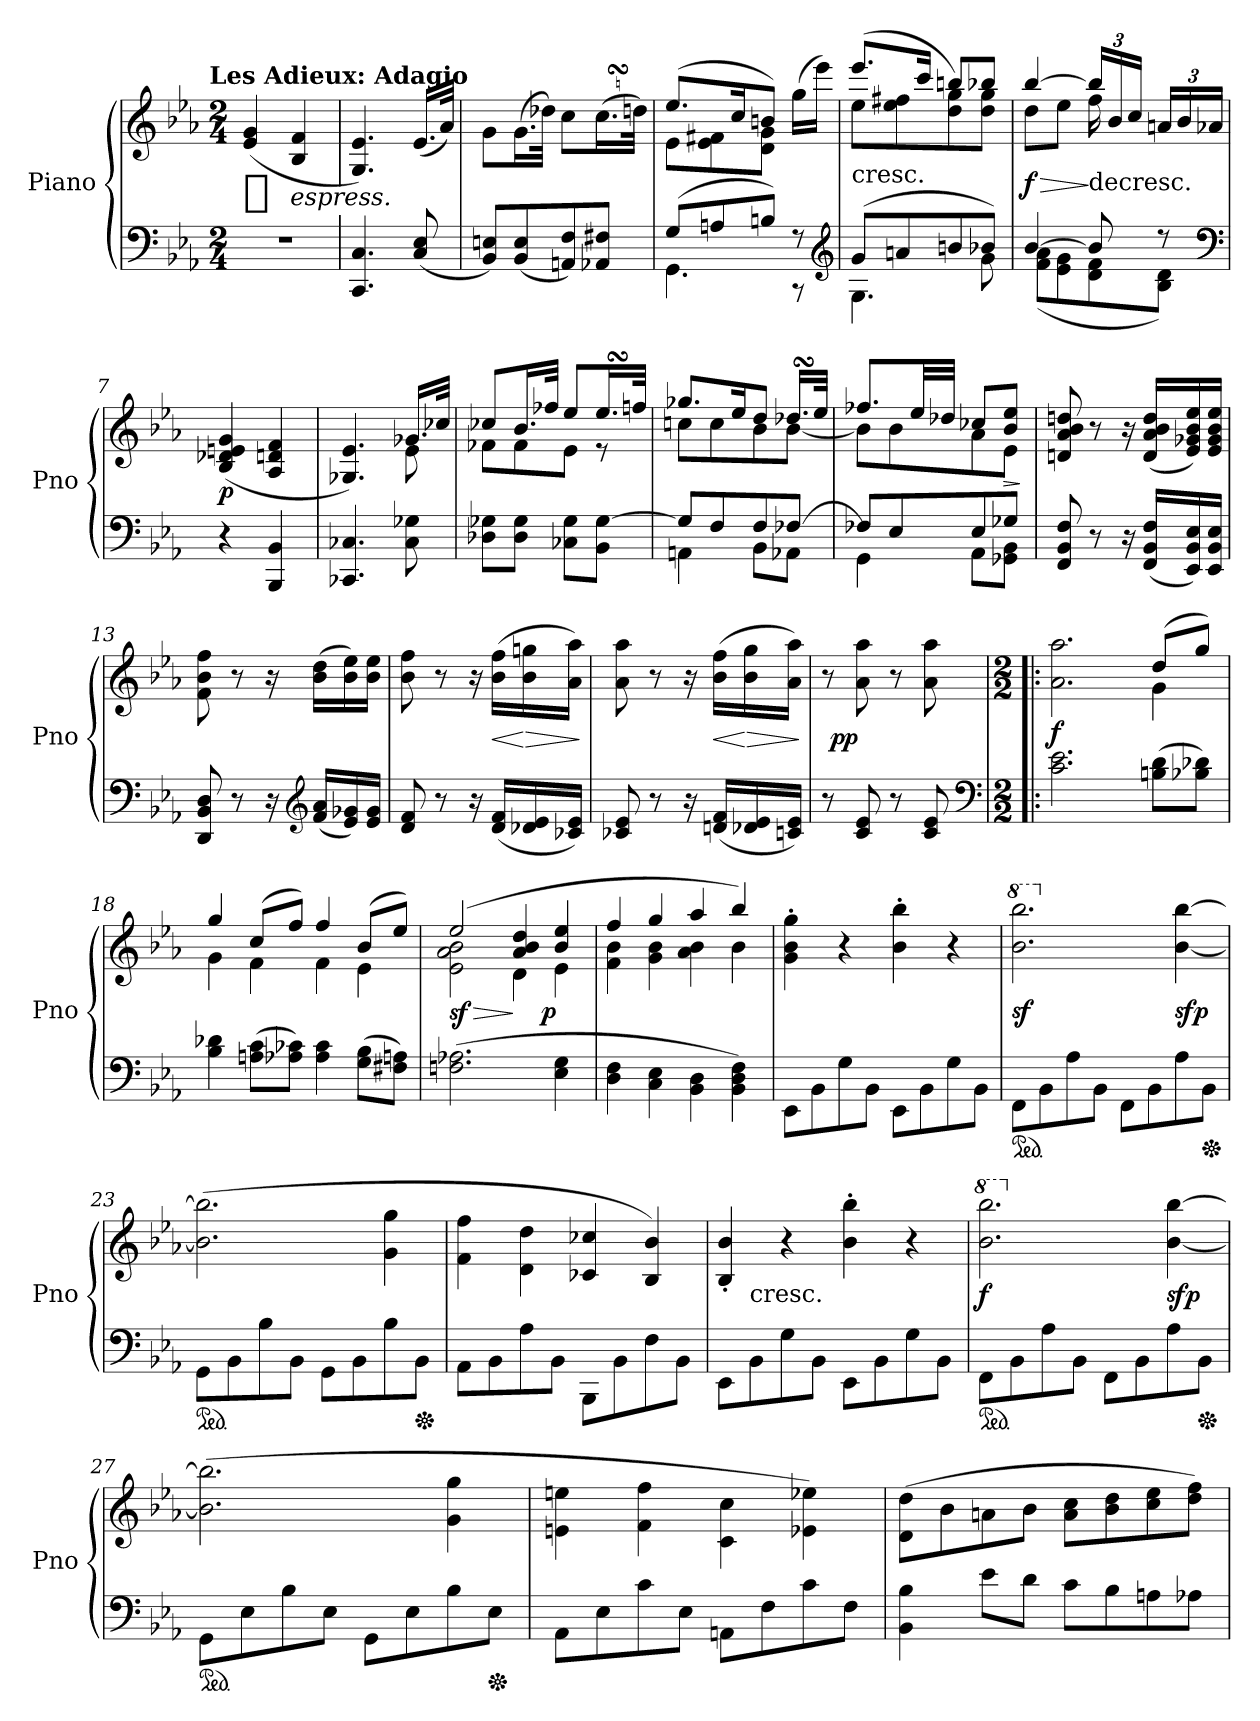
**kern	**kern	**dynam
*part1	*part1	*part1
*staff2	*staff1	*staff1/2
*I"Piano	*	*
*I'Pno	*	*
*clefF4	*clefG2	*
*k[b-e-a-]	*k[b-e-a-]	*
*E-:	*E-:	*
!!LO:TX:omd:t=Les Adieux&colon; Adagio
*M2/4	*M2/4	*
*MM60	*MM60	*
=1	=1	=1
!	!	!LO:DY:t=%s espress.
2r	(4e- 4g	p
.	4B- 4f	.
=2	=2	=2
4.CC 4.C	4.G 4.e-)	.
(8C/ 8E-/	(16.e-LL	.
.	32a-JJk)	.
=3	=3	=3
8BB- 8EnL)	8g\L	.
(8BB- 8E	(16.g\L	.
.	32dd-X\JJk)	.
8AAn 8F)	8ccL	.
8AA-X 8F#XJ	(16.ccSssL	.
.	32ddnJJk)	.
=4	=4	=4
*^	*^	*
(<8GL	4.GG	(8.ee-L	8e-L	.
8An	.	.	8e- 8f#X	.
.	.	16ccK	.	.
8BnJ)	.	8bnJ)	8d 8gJ	.
8r	8r	(16gg\LL	8ryy	.
.	.	16eee-\JJ)	.	.
*clefG2	*	*	*	*
=5	=5	=5	=5	=5
!	!	!LO:TX:c:t=cresc.	!	!
(8gL	4.G	(8.eee-L	8ee-L	.
8an	.	.	8ee- 8ff#X	.
.	.	16cccJk	.	.
8bn	.	8bbnL	8dd 8gg)	.
8b-XJ)	8g	8bb-XJ	8dd 8ggJ	.
=6	=6	=6	=6	=6
[4b-	(8f 8a-L	[4bb-	8ddL	> f
.	8e- 8g	.	8ee-J	.
*	*	*	*Xtuplet	*
!	!	!LO:TX:c:t=decresc.	!	!
8b-]	8d 8f	24bb-LL]	24ff	]
.	.	24b-	24ryy	.
.	.	24ccJJ	24ryy	.
*	*	*tuplet	*	*
8r	8B- 8dJ)	24anLL	8ryy	.
.	.	24b-	.	.
.	.	24a-XJJ	.	.
*v	*v	*	*	*
*	*v	*v	*
*clefF4	*	*
=7	=7	=7
4r	(4B- 4d-X 4en 4g	p
4BBB- 4BB-	4A- 4dn 4f	.
=8	=8	=8
*	*^	*
4.CC-X 4.C-X	4.ryy	4.G-X 4.e-)	.
8C- 8G-X	16.g-XLL	8e-	.
.	32cc-XJJk	.	.
=9	=9	=9	=9
8D-X 8G-XL	8cc-XL	8f-XL	.
8D- 8G-J	16.b-L	8f-	.
.	32ff-XJJk	.	.
8C-X 8G-L	8ee-L	8e-J	.
8BB- [8G-J	16.ee-SssL	8re	.
.	32ffnJJk	.	.
=10	=10	=10	=10
*^	*	*	*
8G-L]	4AAn	8.gg-XL	8ccnL	.
8F	.	.	8cc	.
.	.	16ee-K	.	.
8F	8BB-L	8ddJ	8b-	.
[8F-XJ	8AA-XJ	16.dd-XSSsLL	[8b-J	.
.	.	32ee-JJk	.	.
=11	=11	=11	=11	=11
8F-XL]	4GG	8.ff-XL	8b-L]	.
8E-	.	.	8b-	.
.	.	32ee-LL	.	.
.	.	32dd-XJJJ	.	.
8E-	8AA-L	8cc-XL	8a-	.
8G-XJ	8GG-X 8BB-J	8b- 8ee-J	8e-J	>
*v	*v	*	*	*
*	*v	*v	*
.	.	]
=12	=12	=12
8FF 8BB- 8F	8dn 8a- 8b- 8ddn	.
8r	8r	.
16r	16r	.
(16FF 16BB- 16FLL	(16d 16a- 16b- 16ddLL	.
16EE- 16BB- 16E-)	16e- 16g-X 16b- 16ee-)	.
16EE- 16BB- 16E-JJ	16e- 16g- 16b- 16ee-JJ	.
=13	=13	=13
8DD 8BB- 8D	8f 8b- 8ff	.
8r	8r	.
16r	16r	.
*clefG2	*	*
(16f 16a-LL	(16b- 16ddLL	.
16e- 16g-X)	16b- 16ee-)	.
16e- 16g-JJ	16b- 16ee-JJ	.
=14	=14	=14
8d 8f	8b- 8ff	.
8r	8r	.
16r	16r	.
(16d 16fLL	(16b- 16ffLL	<
16d-X 16e-	16b- 16ggn	[ >
16c-X 16e-JJ)	16a- 16aa-JJ)	.
.	.	]
=15	=15	=15
8c-X 8e-	8a- 8aa-	.
8r	8r	.
16r	16r	.
(16dn 16fLL	(16b- 16ffLL	<
16d-X 16e-	16b- 16gg	[ >
16cn 16e-JJ)	16a- 16aa-JJ)	.
.	.	]
=16	=16	=16
8r	8r	.
!	!	!LO:DY:rj
8c 8e-	8a- 8aa-	pp
8r	8r	.
8c 8e-	8a- 8aa-	.
*clefF4	*	*
=17!|:	=17!|:	=17!|:
*M2/2	*M2/2	*
*	*MM220	*
*	*^	*
2.c 2.e-	2.a- 2.aa-	2.ryy	f
(8Bn 8dL	(<8ddL	4g	.
8B-X 8d-XJ)	8ggJ)	.	.
=18	=18	=18	=18
4B- 4d-X	4gg	4g	.
(8An 8cL	(<8ccL	4f	.
8A-X 8c-XJ)	8ffJ)	.	.
4A- 4c-	4ff	4f	.
(8G 8B-L	(<8b-L	4e-	.
8F#X 8AnJ)	8ee-J)	.	.
=19	=19	=19	=19
(2.Fn 2.A-X	(2ee-	2e- 2a- 2b-	> sf
.	4a- 4b- 4dd	4d	]
!	!	!	!LO:DY:n=2:rj
4E- 4G	4b- 4ee-	4e-	p
=20	=20	=20	=20
4D 4F	4ff	4f 4b-	.
4C 4E-	4gg	4g 4b-	.
4BB-\ 4D\	4aa-	4a- 4b-	.
4BB- 4D 4F)	4bb-)	4b-	.
=21	=21	=21	=21
!	!LO:TX:c:t=cresc.	!	!
*	*v	*v	*
8EE-\L	4g' 4b-' 4gg'	.
8BB-\	.	.
8G\	4r	.
8BB-\J	.	.
8EE-\L	4b-' 4bb-'	.
8BB-\	.	.
8G\	4r	.
8BB-\J	.	.
=22	=22	=22
*	*8va	*
*ped	*	*
8FF\L	2.bb- 2.bbb-	sf
8BB-\	.	.
8A-\	.	.
8BB-\J	.	.
8FF\L	.	.
8BB-\	.	.
*	*X8va	*
8A-\	[4b- [4bb-	sfp
*Xped	*	*
8BB-\J	.	.
=23	=23	=23
*ped	*	*
8GG\L	(2.b-] 2.bb-]	.
8BB-\	.	.
8B-\	.	.
8BB-\J	.	.
8GG\L	.	.
8BB-\	.	.
8B-\	4g 4gg	.
*Xped	*	*
8BB-\J	.	.
=24	=24	=24
8AA-\L	4f 4ff	.
8BB-\	.	.
8A-\	4d\ 4dd\	.
8BB-\J	.	.
8BBB-\L	4c-X 4cc-X	.
8BB-\	.	.
8F\	4B- 4b-)	.
8BB-\J	.	.
=25	=25	=25
*	*^	*
8EE-\L	4B-' 4b-'	8ryy	.
!	!	!LO:TX:c:t=cresc.	!
8BB-\	.	2..ryy	.
8G\	4r	.	.
8BB-\J	.	.	.
8EE-\L	4b-' 4bb-'	.	.
8BB-\	.	.	.
8G\	4r	.	.
8BB-\J	.	.	.
*	*v	*v	*
=26	=26	=26
*	*8va	*
*ped	*	*
8FF\L	2.bb- 2.bbb-	f
8BB-\	.	.
8A-\	.	.
8BB-\J	.	.
8FF\L	.	.
8BB-\	.	.
*	*X8va	*
8A-\	[4b- [4bb-	sfp
*Xped	*	*
8BB-\J	.	.
=27	=27	=27
*ped	*	*
8GGL	(2.b-] 2.bb-]	.
8E-	.	.
8B-	.	.
8E-J	.	.
8GGL	.	.
8E-	.	.
8B-	4g 4gg	.
*Xped	*	*
8E-J	.	.
=28	=28	=28
8AA-L	4en\ 4een\	.
8E-	.	.
8c	4f 4ff	.
8E-J	.	.
8AAnL	4c\ 4cc\	.
8F	.	.
8c	4e-X\ 4ee-X\)	.
8FJ	.	.
=29	=29	=29
4BB- 4B-	(8d\ 8dd\L	.
.	8b-\	.
8e-L	8an\	.
8dJ	8b-\J	.
8cL	8a 8ccL	.
8B-	8b- 8dd	.
8An	8cc 8ee-	.
8A-XJ	8dd 8ffJ)	.
=	=	=
*-	*-	*-
